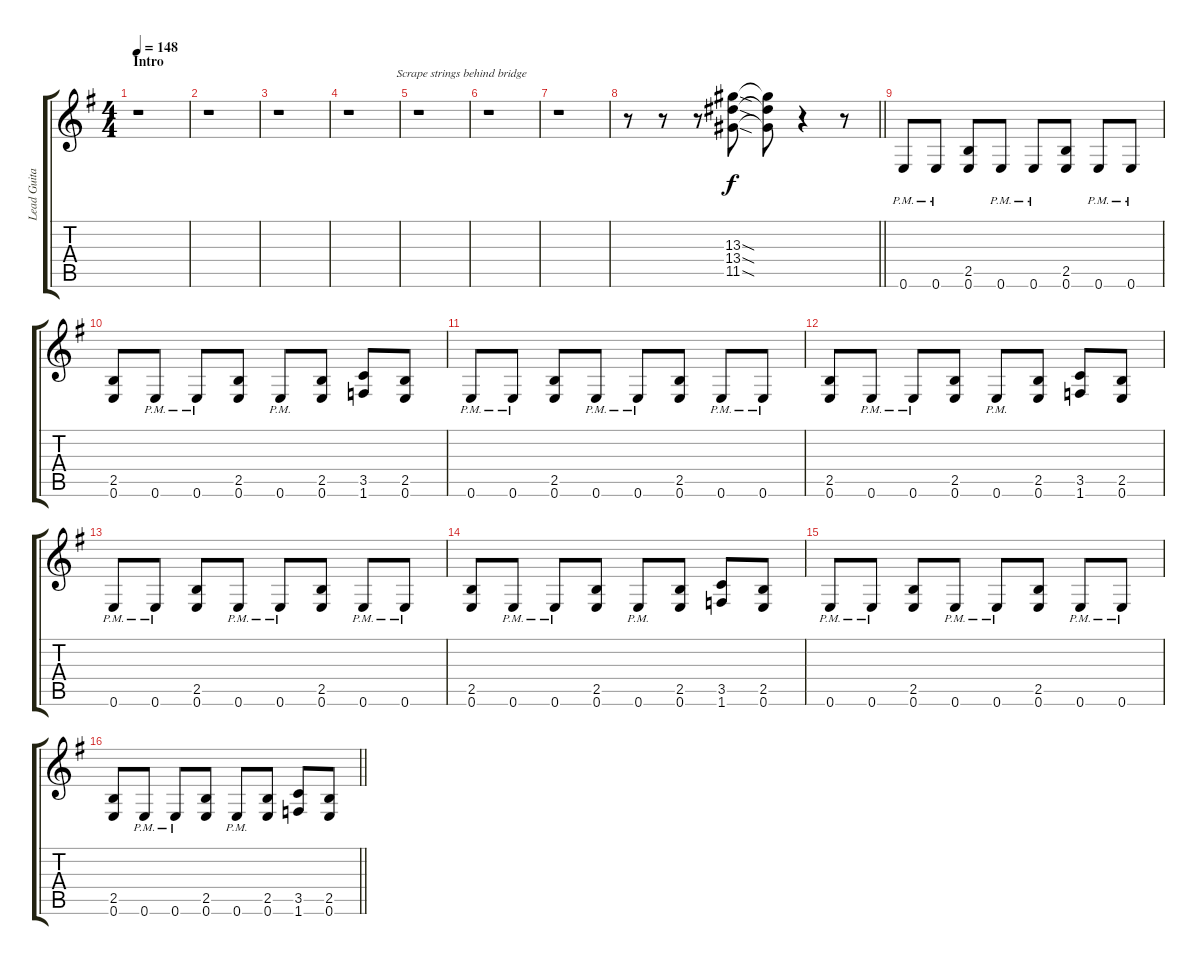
\track ("Lead Guitar" "Lead Guita") {instrument distortionguitar}
\staff {score tabs}
\tuning (E4 B3 G3 D3 A2 E2) {hide}
\ts (4 4)
\section ("" "Intro")
\tempo 148
\clef g2
\ks g
r.1{dy f instrument distortionguitar} |
r.1 |
r.1 |
r.1{txt "                Scrape strings behind bridge"} |
r.1 |
r.1 |
r.1 |
\barLineRight lightlight
r.8 r.8 r.8 (13.3{sod} 13.4{sod} 11.5{sod}).8 (13.3{t} 13.4{t} 11.5{t}).8 r.4 r.8 |
0.6{pm}.8 0.6{pm}.8 (2.5 0.6).8 0.6{pm}.8 0.6{pm}.8 (2.5 0.6).8 0.6{pm}.8 0.6{pm}.8 |
(2.5 0.6).8 0.6{pm}.8 0.6{pm}.8 (2.5 0.6).8 0.6{pm}.8 (2.5 0.6).8 (3.5 1.6).8 (2.5 0.6).8 |
0.6{pm}.8 0.6{pm}.8 (2.5 0.6).8 0.6{pm}.8 0.6{pm}.8 (2.5 0.6).8 0.6{pm}.8 0.6{pm}.8 |
(2.5 0.6).8 0.6{pm}.8 0.6{pm}.8 (2.5 0.6).8 0.6{pm}.8 (2.5 0.6).8 (3.5 1.6).8 (2.5 0.6).8 |
0.6{pm}.8 0.6{pm}.8 (2.5 0.6).8 0.6{pm}.8 0.6{pm}.8 (2.5 0.6).8 0.6{pm}.8 0.6{pm}.8 |
(2.5 0.6).8 0.6{pm}.8 0.6{pm}.8 (2.5 0.6).8 0.6{pm}.8 (2.5 0.6).8 (3.5 1.6).8 (2.5 0.6).8 |
0.6{pm}.8 0.6{pm}.8 (2.5 0.6).8 0.6{pm}.8 0.6{pm}.8 (2.5 0.6).8 0.6{pm}.8 0.6{pm}.8 |
\barLineRight lightlight
(2.5 0.6).8 0.6{pm}.8 0.6{pm}.8 (2.5 0.6).8 0.6{pm}.8 (2.5 0.6).8 (3.5 1.6).8 (2.5 0.6).8
